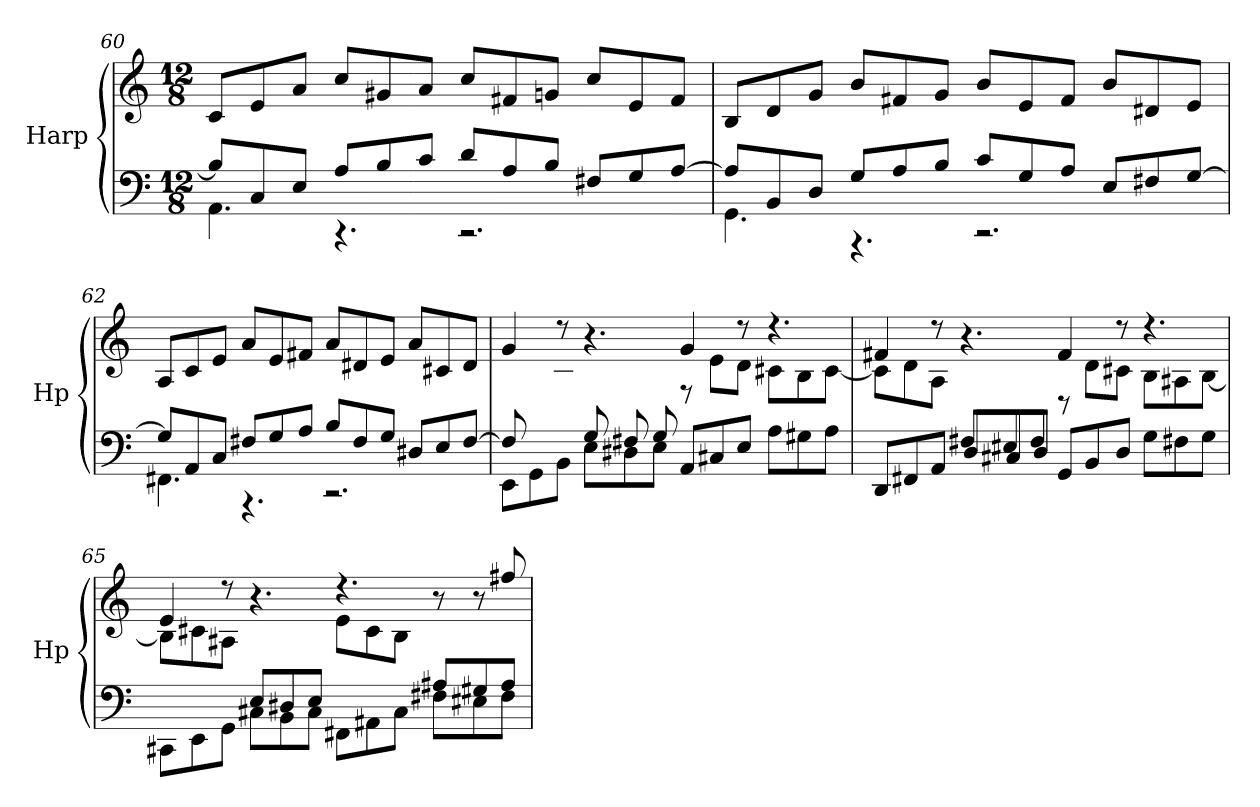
**kern	**kern
*part1	*part1
*staff2	*staff1
*I"Harp	*
*I'Hp	*
*clefF4	*clefG2
*k[]	*k[]
*M12/8	*M12/8
=60	=60
*^	*
8B/L]	4.AA\	8c/L
8C/	.	8e/
8E/J	.	8a/J
8A/L	4.rCC	8cc/L
8B/	.	8g#X/
8c/J	.	8a/J
8d/L	2.rCC	8cc/L
8A/	.	8f#X/
8B/J	.	8gn/J
8F#X/L	.	8cc/L
8G/	.	8e/
[8A/J	.	8f#/J
!!LO:LB:g=z
=61	=61	=61
8A/L]	4.GG\	8B/L
8BB/	.	8d/
8D/J	.	8g/J
8G/L	4.rAAA	8b/L
8A/	.	8f#X/
8B/J	.	8g/J
8c/L	2.rCC	8b/L
8G/	.	8e/
8A/J	.	8f#/J
8E/L	.	8b/L
8F#X/	.	8d#X/
[8G/J	.	8e/J
=62	=62	=62
8G/L]	4.FF#X\	8A/L
8AA/	.	8c/
8C/J	.	8e/J
8F#X/L	4.rAAA	8a/L
8G/	.	8e/
8A/J	.	8f#X/J
8B/L	2.rCC	8a/L
8F#/	.	8d#X/
8G/J	.	8e/J
8D#X/L	.	8a/L
8E/	.	8c#X/
[8F#/J	.	8d#/J
!!LO:LB:g=z
=63	=63	=63
*	*	*^
8F#/L]	8EE\L	4g/	8ryy
4ryy	8GG\	.	8e\
.	8BB\J	8r	8B\J
8G/L	8E\L	4.r	4.ryy
8F#X/	8D#X\	.	.
8G/J	8E\J	.	.
2.ryy	8AA/L	4g/	8rF
.	8C#X/	.	8e\L
.	8E/J	8r	8d\J
.	8A\L	4.r	8c#X\L
.	8G#X\	.	8B\
.	8A\J	.	[8c#\J
=64	=64	=64	=64
4.ryy	8DD/L	4f#X/	8c#\L]
.	8FF#X/	.	8d\
.	8AA/J	8r	8A\J
8F#X/L	8D/L	4.r	4.ryy
8E#X/	8C#X/	.	.
8F#/J	8D/J	.	.
2.ryy	8GG/L	4f#/	8rD
.	8BB/	.	8d\L
.	8D/J	8r	8c#X\J
.	8G\L	4.r	8B\L
.	8F#X\	.	8A#X\
.	8G\J	.	[8B\J
!!LO:LB:g=z	!!
=65	=65	=65	=65
4.ryy	8CC#X\L	4e/	8B\L]
.	8EE\	.	8c#X\
.	8GG\J	8r	8A#X\J
8E/L	8C#X\L	4.r	4.ryy
8D#X/	8BB\	.	.
8E/J	8C#\J	.	.
4.ryy	8FF#X\L	4.r	8e\L
.	8AA#X\	.	8c#\
.	8C#\J	.	8B\J
8A#/L	8F#X\L	8r	4.ryy
8G#X/	8E#X\	8r	.
8A#/J	8F#\J	8ff#X/	.
*v	*v	*	*
*	*v	*v
=	=
*-	*-
